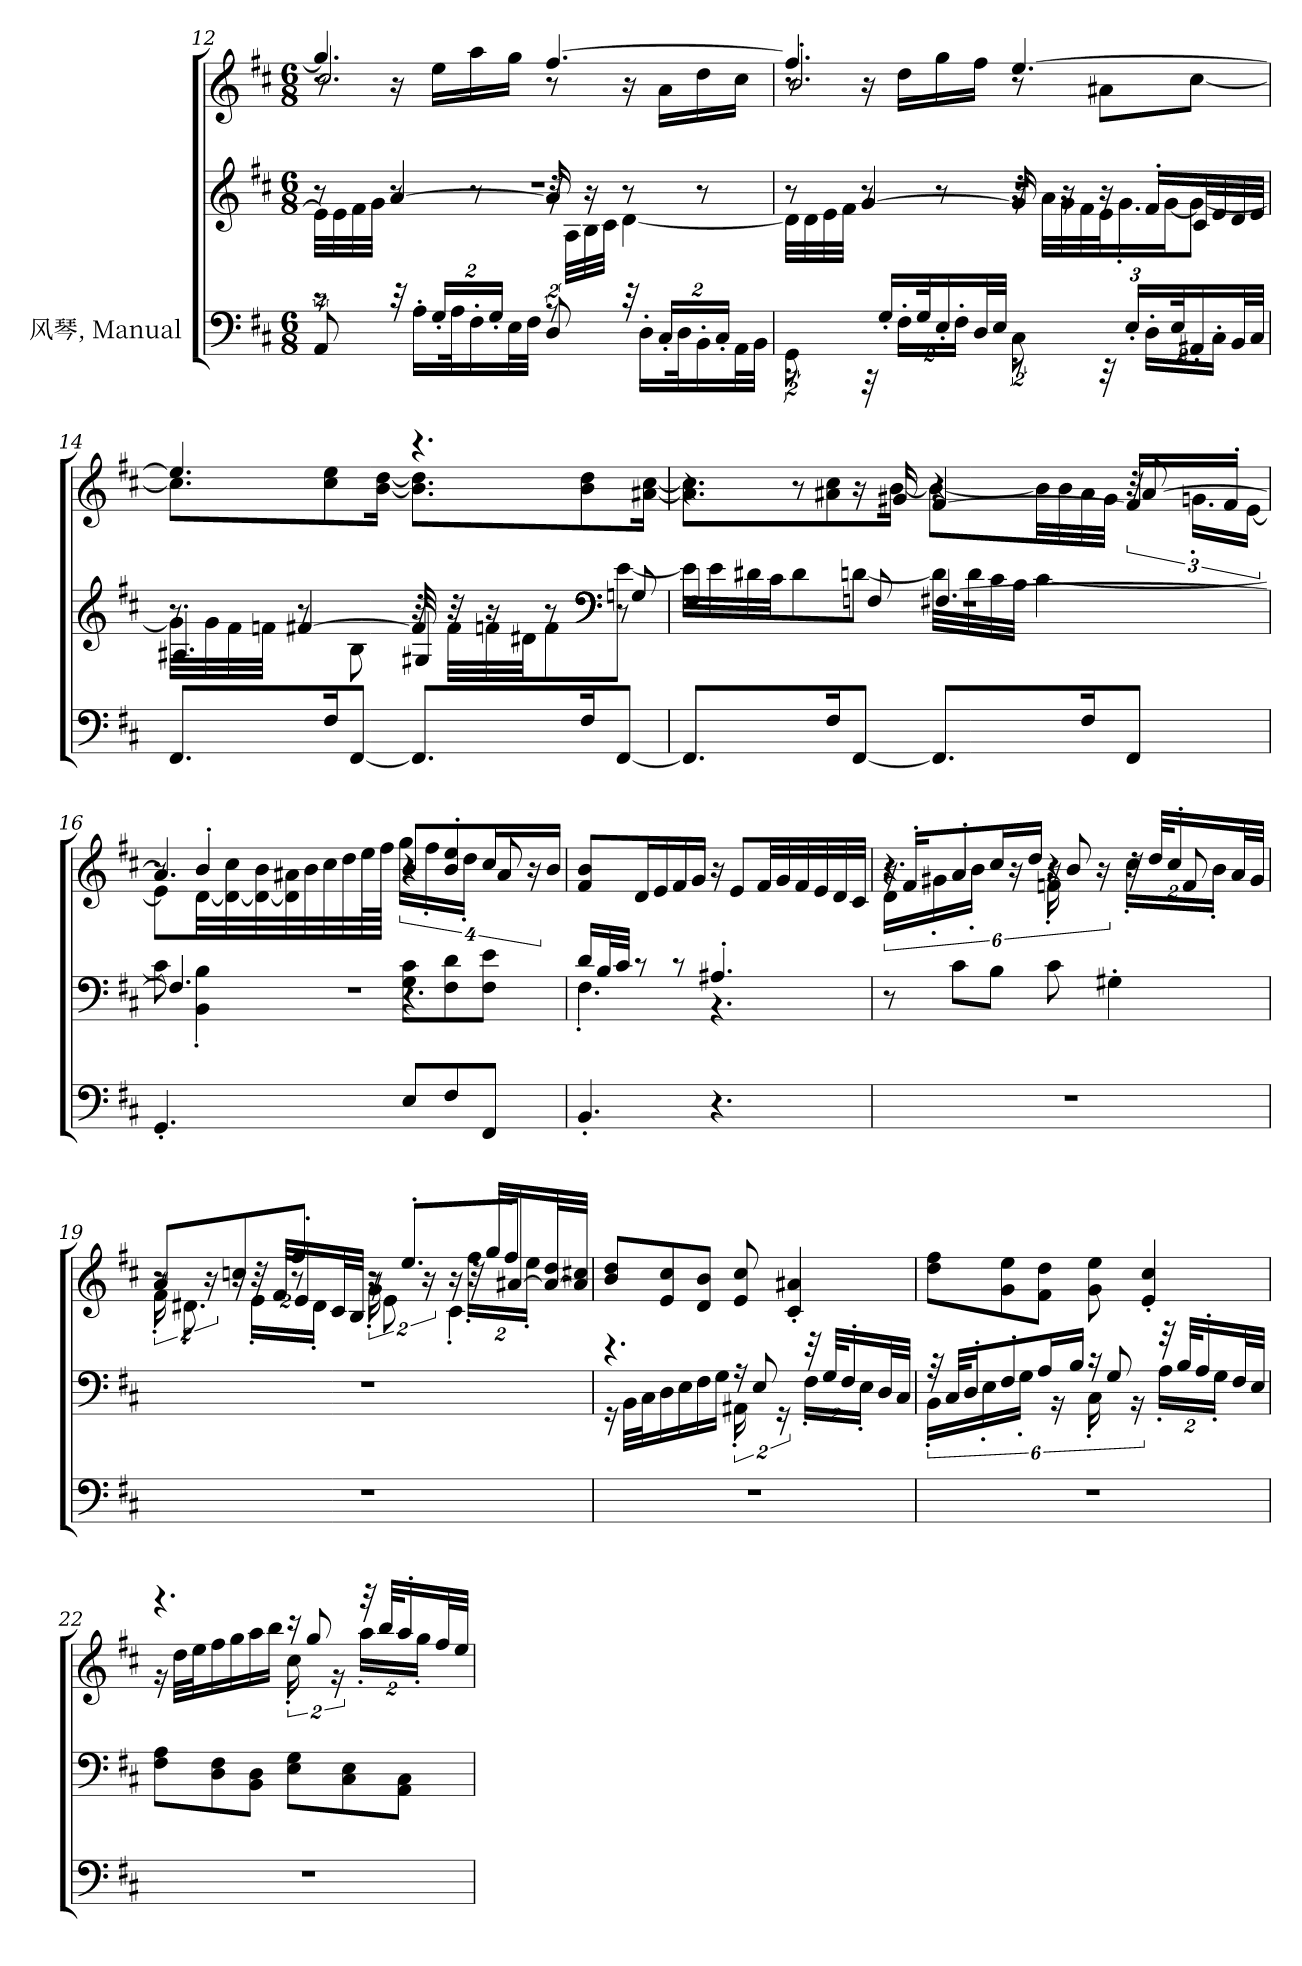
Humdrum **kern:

**kern	**kern	**kern
*part1	*part1	*part1
*staff3	*staff2	*staff1
*I"风琴, Manual	*	*
*clefF4	*clefG2	*clefG2
*k[f#c#]	*k[f#c#]	*k[f#c#]
*M6/8	*M6/8	*M6/8
=12	=12	=12
*^	*^	*^
*	*	*	*^	*	*^
8r	16%3AA/	2.r	32e\LLL]	8r	4.gg/]	8r	2.cc#/
.	.	.	32e\	.	.	.	.
.	.	.	32f#\	.	.	.	.
.	.	.	32g\JJJ	.	.	.	.
32r	.	.	8r	[4a/	.	16r	.
16A'\LL	.	.	.	.	.	.	.
.	32%3G'/L	.	.	.	.	16ee\LL	.
32A\K	.	.	.	.	.	.	.
16F#'\	.	.	8r	.	.	16aa\	.
.	32%3G'/J	.	.	.	.	.	.
32E\L	.	.	.	.	.	16gg\JJ	.
32F#\JJJ	.	.	.	.	.	.	.
8r	16%3D/	.	32r	16a/]	[4.ff#/	8r	.
.	.	.	32A\LLL	.	.	.	.
.	.	.	32B\	16r	.	.	.
.	.	.	32c#\JJJ	.	.	.	.
32r	.	.	[4d\	8r	.	16r	.
16D'\LL	.	.	.	.	.	.	.
.	32%3C#'/L	.	.	.	.	16a\LL	.
32D\K	.	.	.	.	.	.	.
16BB'\	.	.	.	8r	.	16dd\	.
.	32%3C#'/J	.	.	.	.	.	.
32AA\L	.	.	.	.	.	16cc#\JJ	.
32BB\JJJ	.	.	.	.	.	.	.
!!LO:LB:g=z	!!	!!
=13	=13	=13	=13	=13	=13	=13	=13
16%3GG\	8r	2.r	32d\LLL]	8r	4.ff#/]	8r	2.b'/
.	.	.	32d\	.	.	.	.
.	.	.	32e\	.	.	.	.
.	.	.	32f#\JJJ	.	.	.	.
.	32r	.	8r	[4g/	.	16r	.
.	16G'/LL	.	.	.	.	.	.
32%3F#'\L	.	.	.	.	.	16dd\LL	.
.	32G/K	.	.	.	.	.	.
.	16E'/	.	8r	.	.	16gg\	.
32%3F#'\J	.	.	.	.	.	.	.
.	32D/L	.	.	.	.	16ff#\JJ	.
.	32E/JJJ	.	.	.	.	.	.
16%3C#\	8r	.	32r	16g/]	[4.ee/	8r	.
.	.	.	32a\LLL	.	.	.	.
.	.	.	32g\	16r	.	.	.
.	.	.	32f#\	.	.	.	.
*	*	*	*Xbrackettup	*	*	*	*
.	32r	.	48e\J	16r	.	8a#X\L	.
.	.	.	24.g'\	.	.	.	.
.	16E'/LL	.	.	.	.	.	.
32%3D'\L	.	.	.	16f#'/LL	.	.	.
.	.	.	[24g\J	.	.	.	.
.	32E/K	.	.	.	.	.	.
.	16AA#X'/	.	8g\J_	32c#/L	.	[8cc#\J	.
32%3C#'\J	.	.	.	32e/	.	.	.
.	32BB/L	.	.	32d/	.	.	.
.	32C#/JJJ	.	.	32e/JJJ	.	.	.
*v	*v	*	*	*	*	*v	*v
!!LO:LB:g=z
=14	=14	=14	=14	=14	=14
8.FF#/L	8r	32g\LLL]	4.A#X'/	4.ee/]	8.cc#\L]
.	.	32g\	.	.	.
.	.	32f#\	.	.	.
.	.	32fn\JJJ	.	.	.
.	[4f#X/	8r	.	.	.
16F#/K	.	.	.	.	8cc#\ 8ee\
[8FF#/J	.	8B\	.	.	.
.	.	.	.	.	[16b\ [16dd\Jk
8.FF#/L]	32f#/]	32r	4G#X/	4.r	8.b\] 8.dd\]L
.	32r	32f#\LLL	.	.	.
.	16r	32fn\	.	.	.
.	.	32d#X\JJ	.	.	.
.	8r	8f\	.	.	.
16F#/K	.	.	.	.	8b\ 8dd\
*	*clefF4	*	*	*	*
[8FF#/J	8r	[8e\J	8Gn/	.	.
.	.	.	.	.	[16a#X\ [16cc#\Jk
!!LO:PB:g=z
=15	=15	=15	=15	=15	=15
*	*	*	*	*	*^
8.FF#/L]	2.r	32e\LLL]	4F#/	8r	8.a#\] 8.cc#\]L	4.r
.	.	32e\	.	.	.	.
.	.	32d#X\	.	.	.	.
.	.	32c#\JJ	.	.	.	.
.	.	8d#\	.	8r	.	.
16F#/K	.	.	.	.	8a#X\ 8cc#\	.
[8FF#/J	.	[8dn\J	8Fn/	16r	.	.
.	.	.	.	16g#X/	[16b\Jk	.
8.FF#/L]	.	32d\LLL]	[4.F#X/	[4f#/	8b\L_	4r
.	.	32d\	.	.	.	.
.	.	32c#\	.	.	.	.
.	.	32B\JJJ	.	.	.	.
.	.	[4c#\	.	.	32b\LL]	.
.	.	.	.	.	32b\	.
16F#/K	.	.	.	.	32a#\	.
.	.	.	.	.	32g#\JJJ	.
8FF#/J	.	.	.	16f#/LL]	48r	[8a#/
.	.	.	.	.	24.gn'\LL	.
.	.	.	.	16f#'/JJ	.	.
.	.	.	.	.	[24e\JJ	.
!!LO:LB:g=z	!!	!!
=16	=16	=16	=16	=16	=16	=16
4.GG'/	2.r	8c#\]	4.F#/]	8r	8e\L]	4.a#/]
.	.	4BB\' 4B\'	.	4b'/	[32d\LL	.
.	.	.	.	.	32d\_ 32cc#\	.
.	.	.	.	.	32d\_ 32b\	.
.	.	.	.	.	32d\] 32a#X\	.
.	.	.	.	.	32b\	.
.	.	.	.	.	32cc#\	.
.	.	.	.	.	32dd\	.
.	.	.	.	.	64ee\L	.
.	.	.	.	.	64ff#\JJJJ	.
8E/L	.	8G\ 8c#\L	4.r	8b/L	32%3gg\L	4r
.	.	.	.	.	32%3ff#'\	.
8F#/	.	8F#\ 8d\	.	8b/' 8ee/'	.	.
.	.	.	.	.	32%3dd'\J	.
8FF#/J	.	8F#\ 8e\J	.	16cc#/L	.	8a#/
.	.	.	.	.	32%3r	.
.	.	.	.	16b/JJ	.	.
*	*	*v	*v	*	*	*
*	*	*	*v	*v	*v
=17	=17	=17	=17
4.BB'/	16d/LL	4.F#'\	8f#/ 8b/L
.	32B/L	.	.
.	32c#/JJJ	.	.
.	8r	.	16d/L
.	.	.	16e/
.	8r	.	16f#/
.	.	.	16g/JJ
4.r	4.A#X'/	4.r	16r
.	.	.	8e/L
.	.	.	32f#/LL
.	.	.	32g/
.	.	.	32f#/
.	.	.	32e/
.	.	.	32d/
.	.	.	32c#/JJJ
*	*v	*v	*
!!LO:LB:g=z
=18	=18	=18
*	*	*^
*	*	*	*^
2.r	8r	16r	32%3d\L	4.r
.	.	16f#'/KL	.	.
.	.	.	32%3g#X'\	.
.	8c#\L	8a'/	.	.
.	.	.	32%3b'\J	.
.	8B\J	16cc#/L	.	.
.	.	.	32%3r	.
.	.	16dd/JJ	.	.
.	8c#\	16r	32%3fn'\	4r
.	.	8b/	.	.
.	.	.	32%3r	.
.	4G#X'\	.	.	.
.	.	32r	32%3cc#'\L	.
.	.	32dd/KLL	.	.
.	.	16cc#'/	.	8f/
.	.	.	32%3b'\J	.
.	.	32a/L	.	.
.	.	32g#/JJJ	.	.
=19	=19	=19	=19	=19
*	*	*	*	*^
2.r	2.r	8a/L	32%3f#'\	8r	16r
.	.	.	.	.	8.d#X'\
.	.	.	32%3r	.	.
.	.	8ccn/	.	16r	.
.	.	.	32%3e'\L	32r	.
.	.	.	.	32f#/KLL	.
.	.	8ff#/J	.	16e'/	8r
.	.	.	32%3d#'\J	.	.
.	.	.	.	32c#/L	.
.	.	.	.	32B/JJJ	.
.	.	16r	32%3g'\	8r	8e\
.	.	8.ee'/L	.	.	.
.	.	.	32%3r	.	.
.	.	.	.	16r	4c#'\
.	.	.	32%3ff#'\L	32r	.
.	.	.	.	32gg/KLL	.
.	.	8ff#'/J	.	[16a#X/	.
.	.	.	32%3ee'\J	.	.
.	.	.	.	32a#/_ 32dd/L	.
.	.	.	.	32a#/] 32cc#X/JJJ	.
*	*	*v	*v	*v	*v
!!LO:LB:g=z
=20	=20	=20
*	*^	*
2.r	4.r	16r	8b/ 8dd/L
.	.	32BB\LLL	.
.	.	32C#\J	.
.	.	16D\	8e/ 8cc#/
.	.	16E\	.
.	.	16F#\	8d/ 8b/J
.	.	16G\JJ	.
*	*	*brackettup	*
.	16r	32%3AA#X'\	8e/ 8cc#/
.	8E/	.	.
.	.	32%3r	.
.	.	.	4c#/' 4a#X/'
.	32r	32%3F#'\L	.
.	32G/KLL	.	.
.	16F#'/	.	.
.	.	32%3E'\J	.
.	32D/L	.	.
.	32C#/JJJ	.	.
=21	=21	=21	=21
2.r	32r	32%3BB'\L	8dd\ 8ff#\L
.	32C#/KLL	.	.
.	16D'/J	.	.
.	.	32%3E'\	.
.	8F#'/	.	8g\ 8ee\
.	.	32%3G'\J	.
.	16A/L	.	8f#\ 8dd\J
.	.	32%3r	.
.	16B/JJ	.	.
.	16r	32%3C#'\	8g\ 8ee\
.	8G/	.	.
.	.	32%3r	.
.	.	.	4e/' 4cc#/'
.	32r	32%3A'\L	.
.	32B/KLL	.	.
.	16A'/	.	.
.	.	32%3G'\J	.
.	32F#/L	.	.
.	32E/JJJ	.	.
*	*v	*v	*
!!LO:PB:g=z
=22	=22	=22
*	*	*^
2.r	8F#\ 8A\L	4.r	16r
.	.	.	32dd\LLL
.	.	.	32ee\J
.	8D\ 8F#\	.	16ff#\
.	.	.	16gg\
.	8BB\ 8D\J	.	16aa\
.	.	.	16bb\JJ
.	8E\ 8G\L	16r	32%3cc#'\
.	.	8gg/	.
.	.	.	32%3r
.	8C#\ 8E\	.	.
.	.	32r	32%3aa'\L
.	.	32bb/KLL	.
.	8AA\ 8C#\J	16aa'/	.
.	.	.	32%3gg'\J
.	.	32ff#/L	.
.	.	32ee/JJJ	.
*	*	*v	*v
=	=	=
*-	*-	*-
